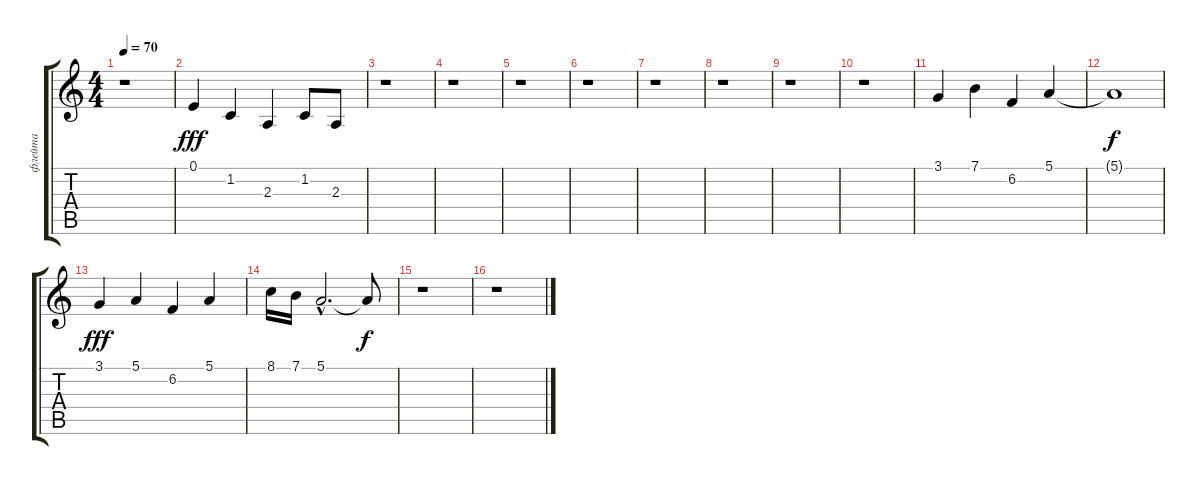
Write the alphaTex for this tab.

\track ("флейта" "флейта") {instrument flute}
\staff {score tabs}
\tuning (E4 B3 G3 D3 A2 E2) {hide}
\ts (4 4)
\tempo 70
\clef g2
\ks c
r.1{dy f} |
0.1.4{dy fff} 1.2.4 2.3.4 1.2.8 2.3.8 |
r.1 |
r.1 |
r.1 |
r.1 |
r.1 |
r.1 |
r.1 |
r.1 |
3.1.4 7.1.4 6.2.4 5.1.4 |
5.1{t}.1{dy f} |
3.1.4{dy fff} 5.1.4 6.2.4 5.1.4 |
8.1.16 7.1.16 5.1{hac}.2{d} 5.1{t}.8{dy f} |
r.1 |
r.1
